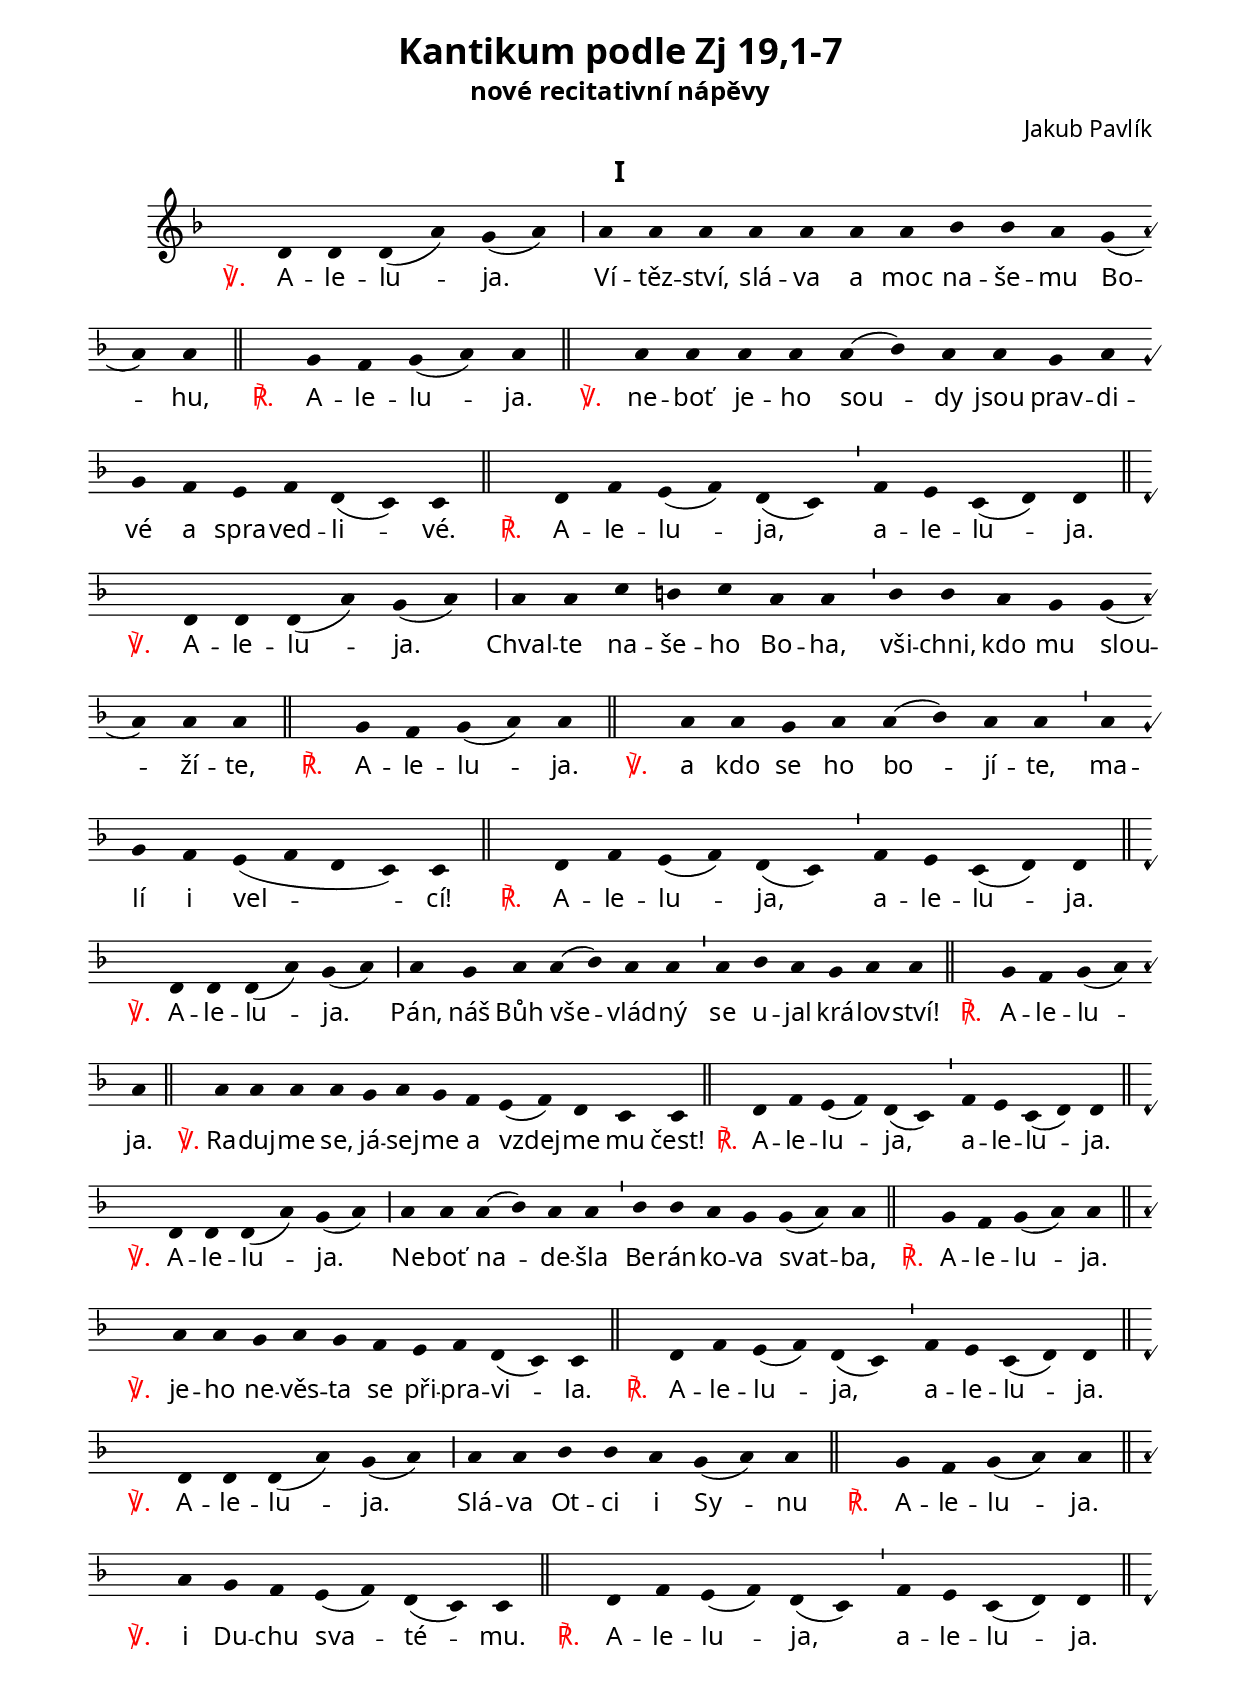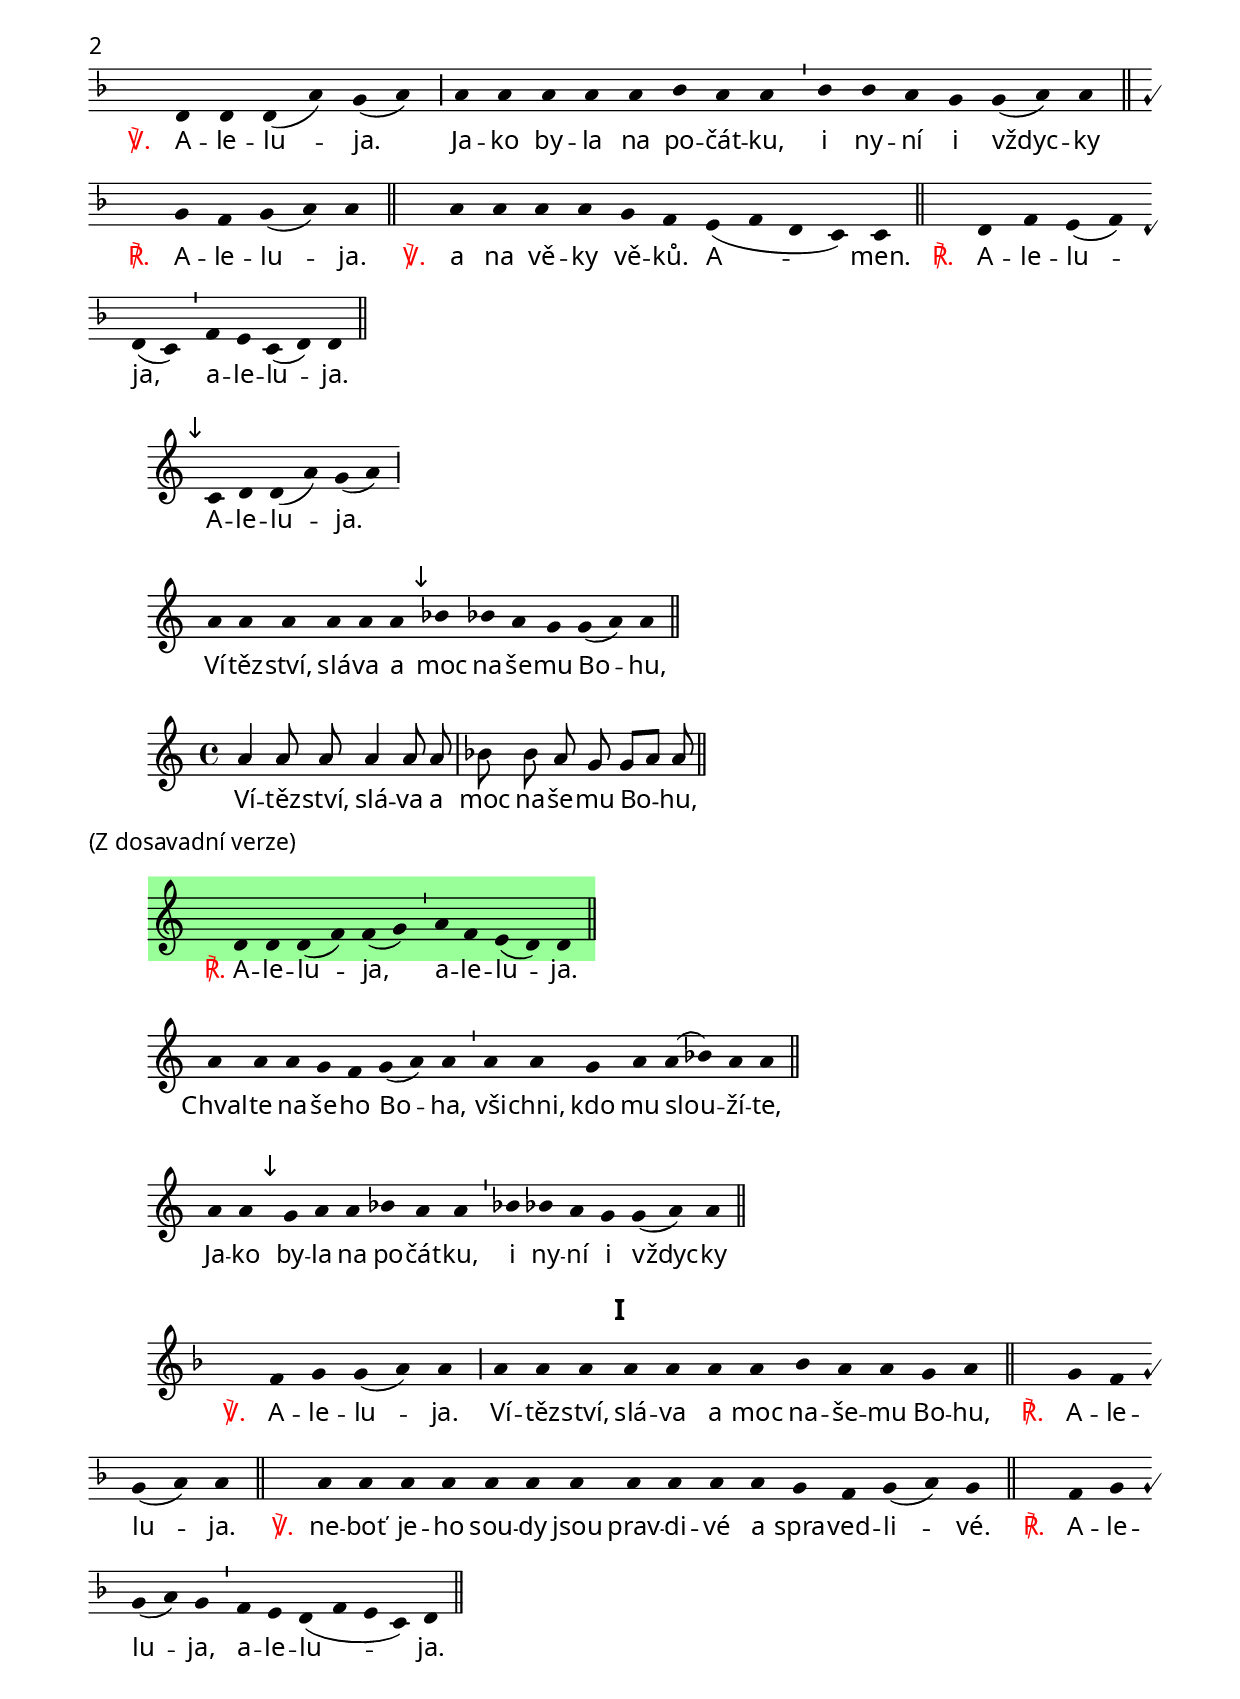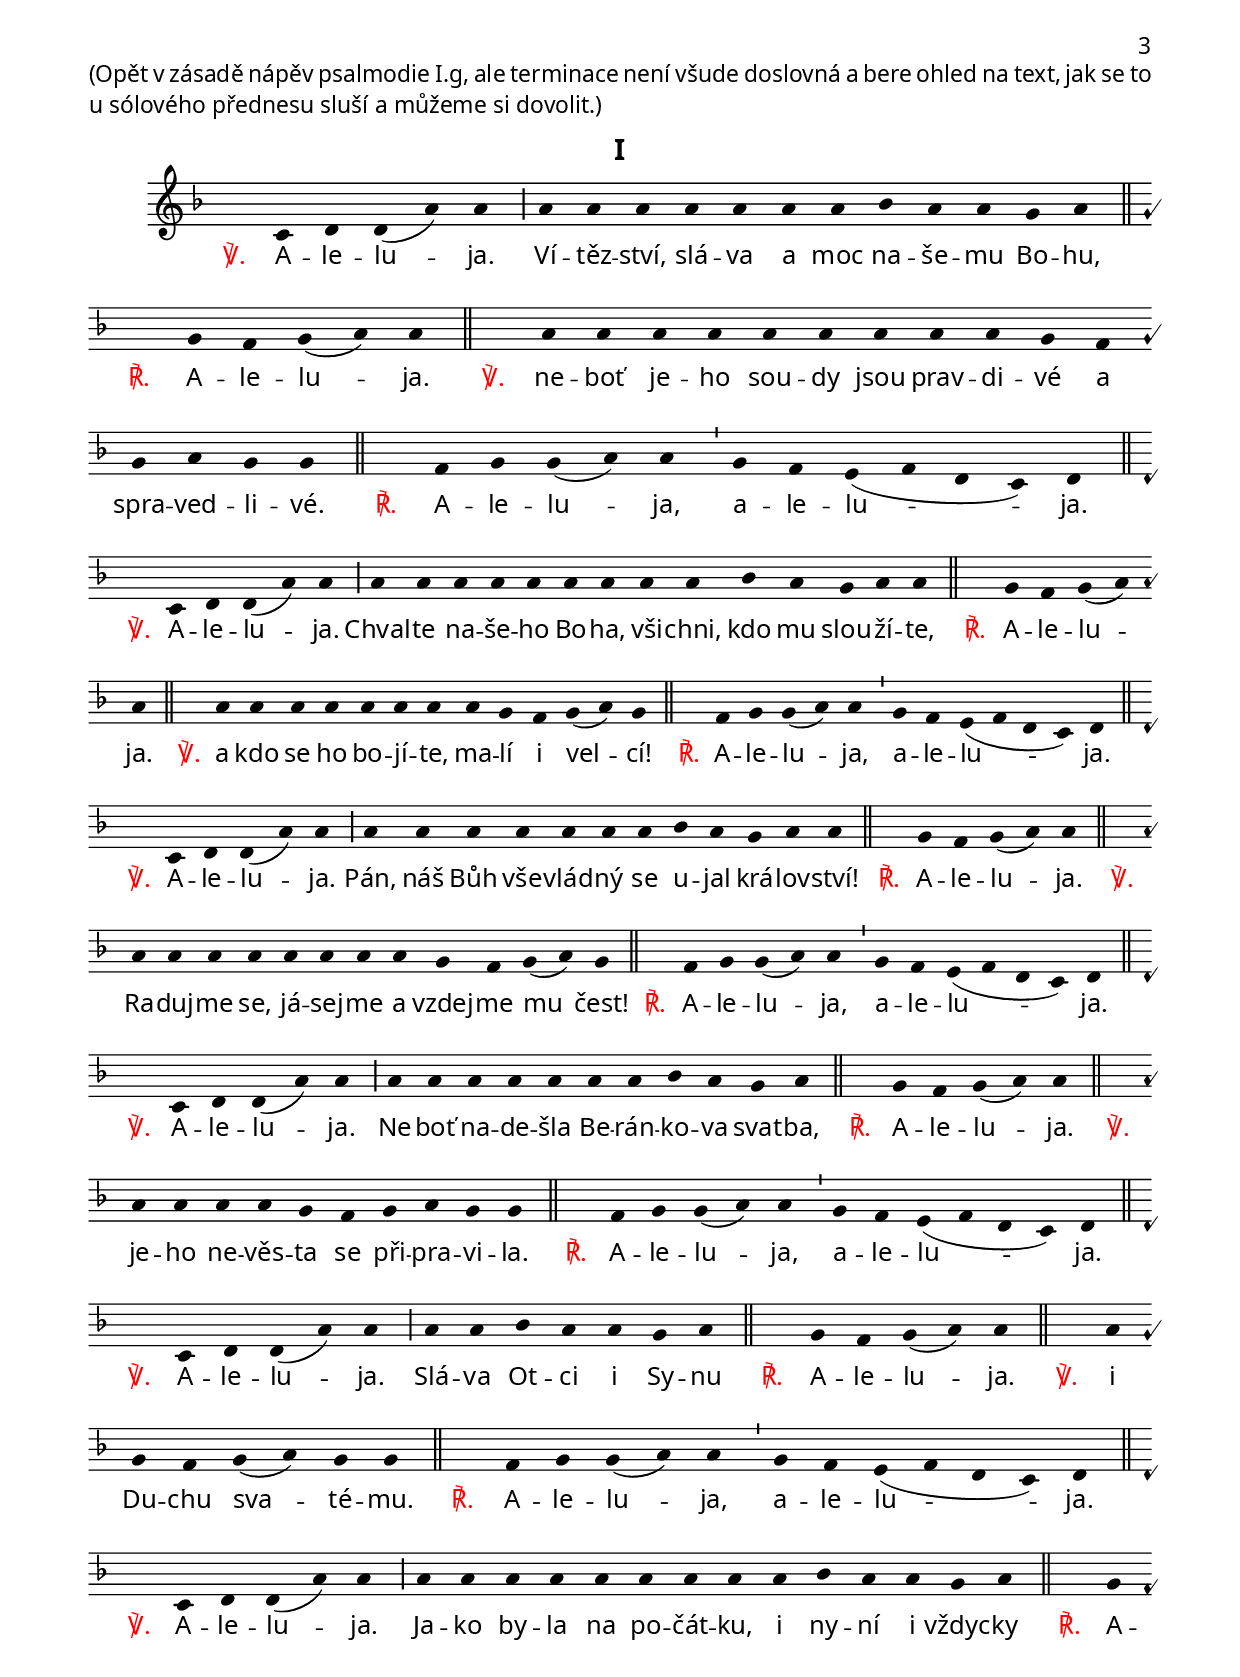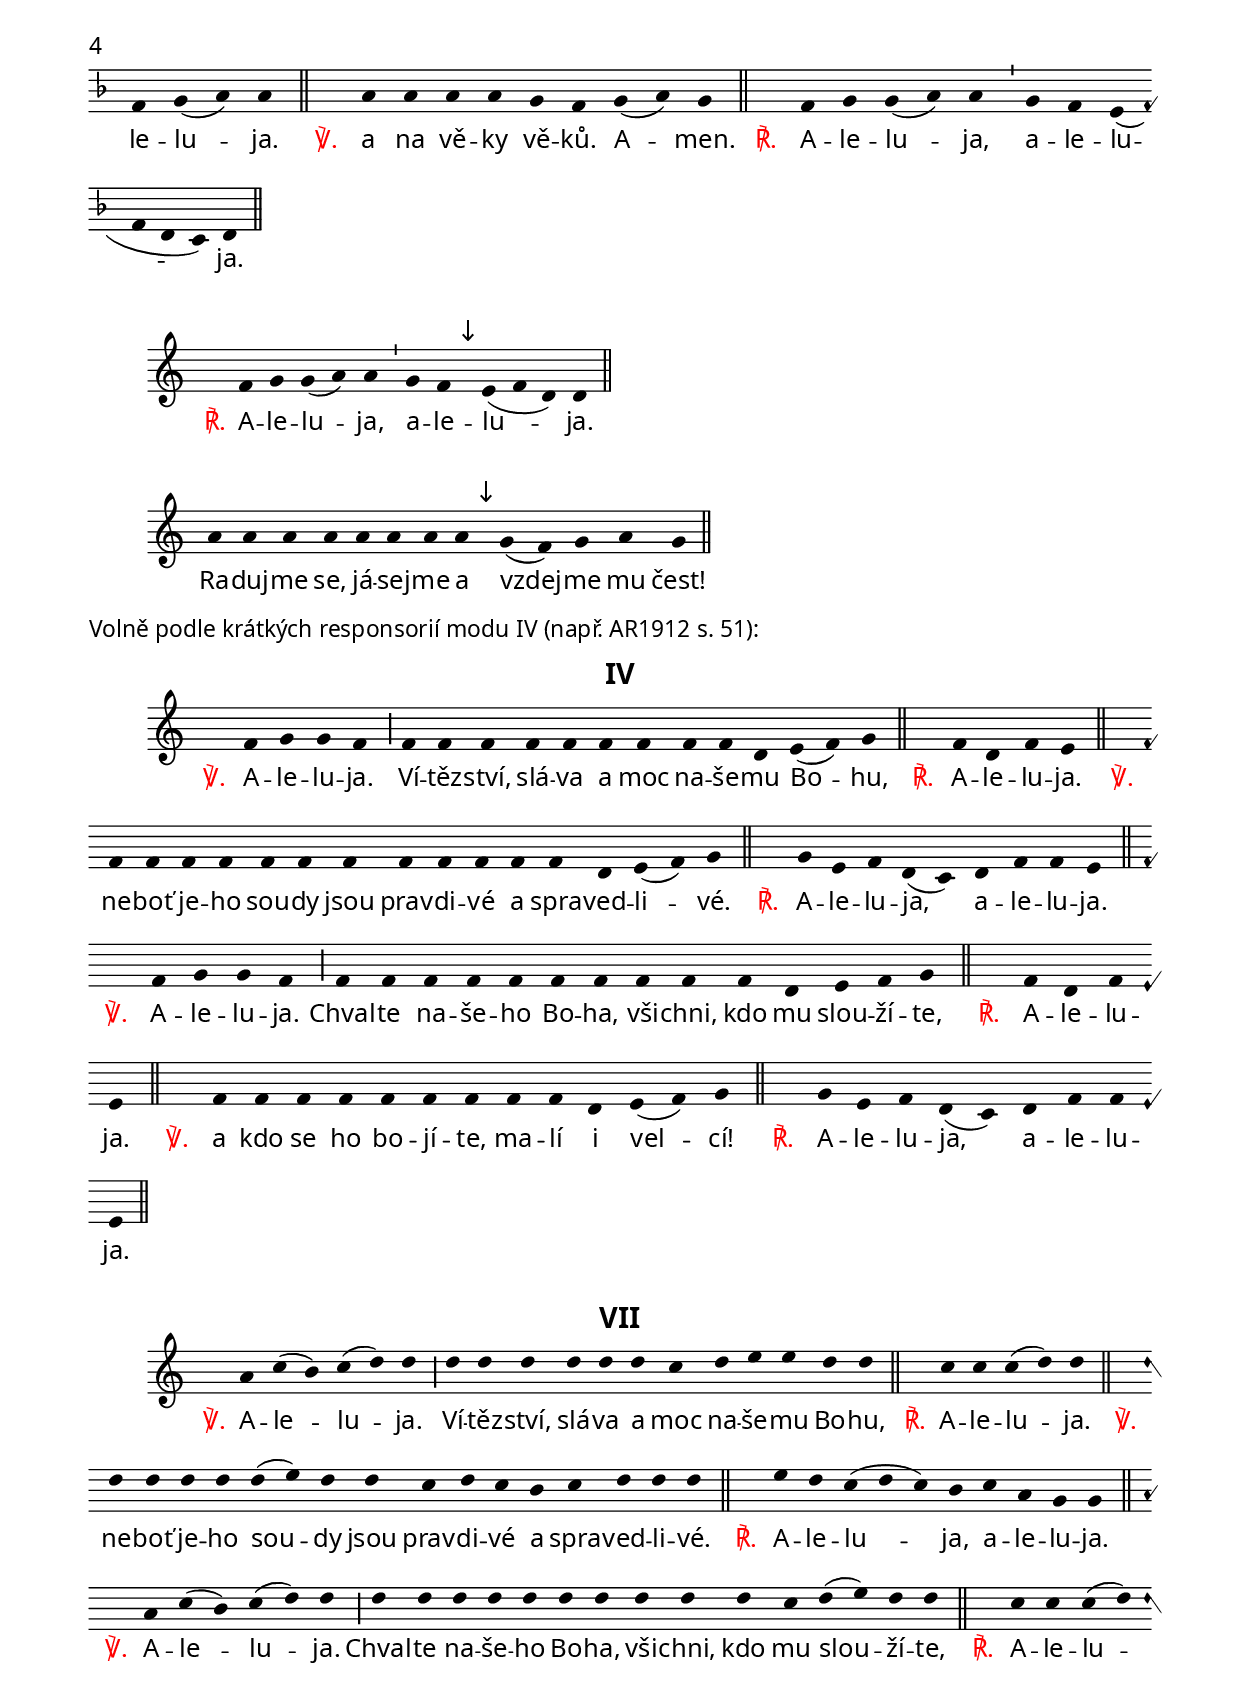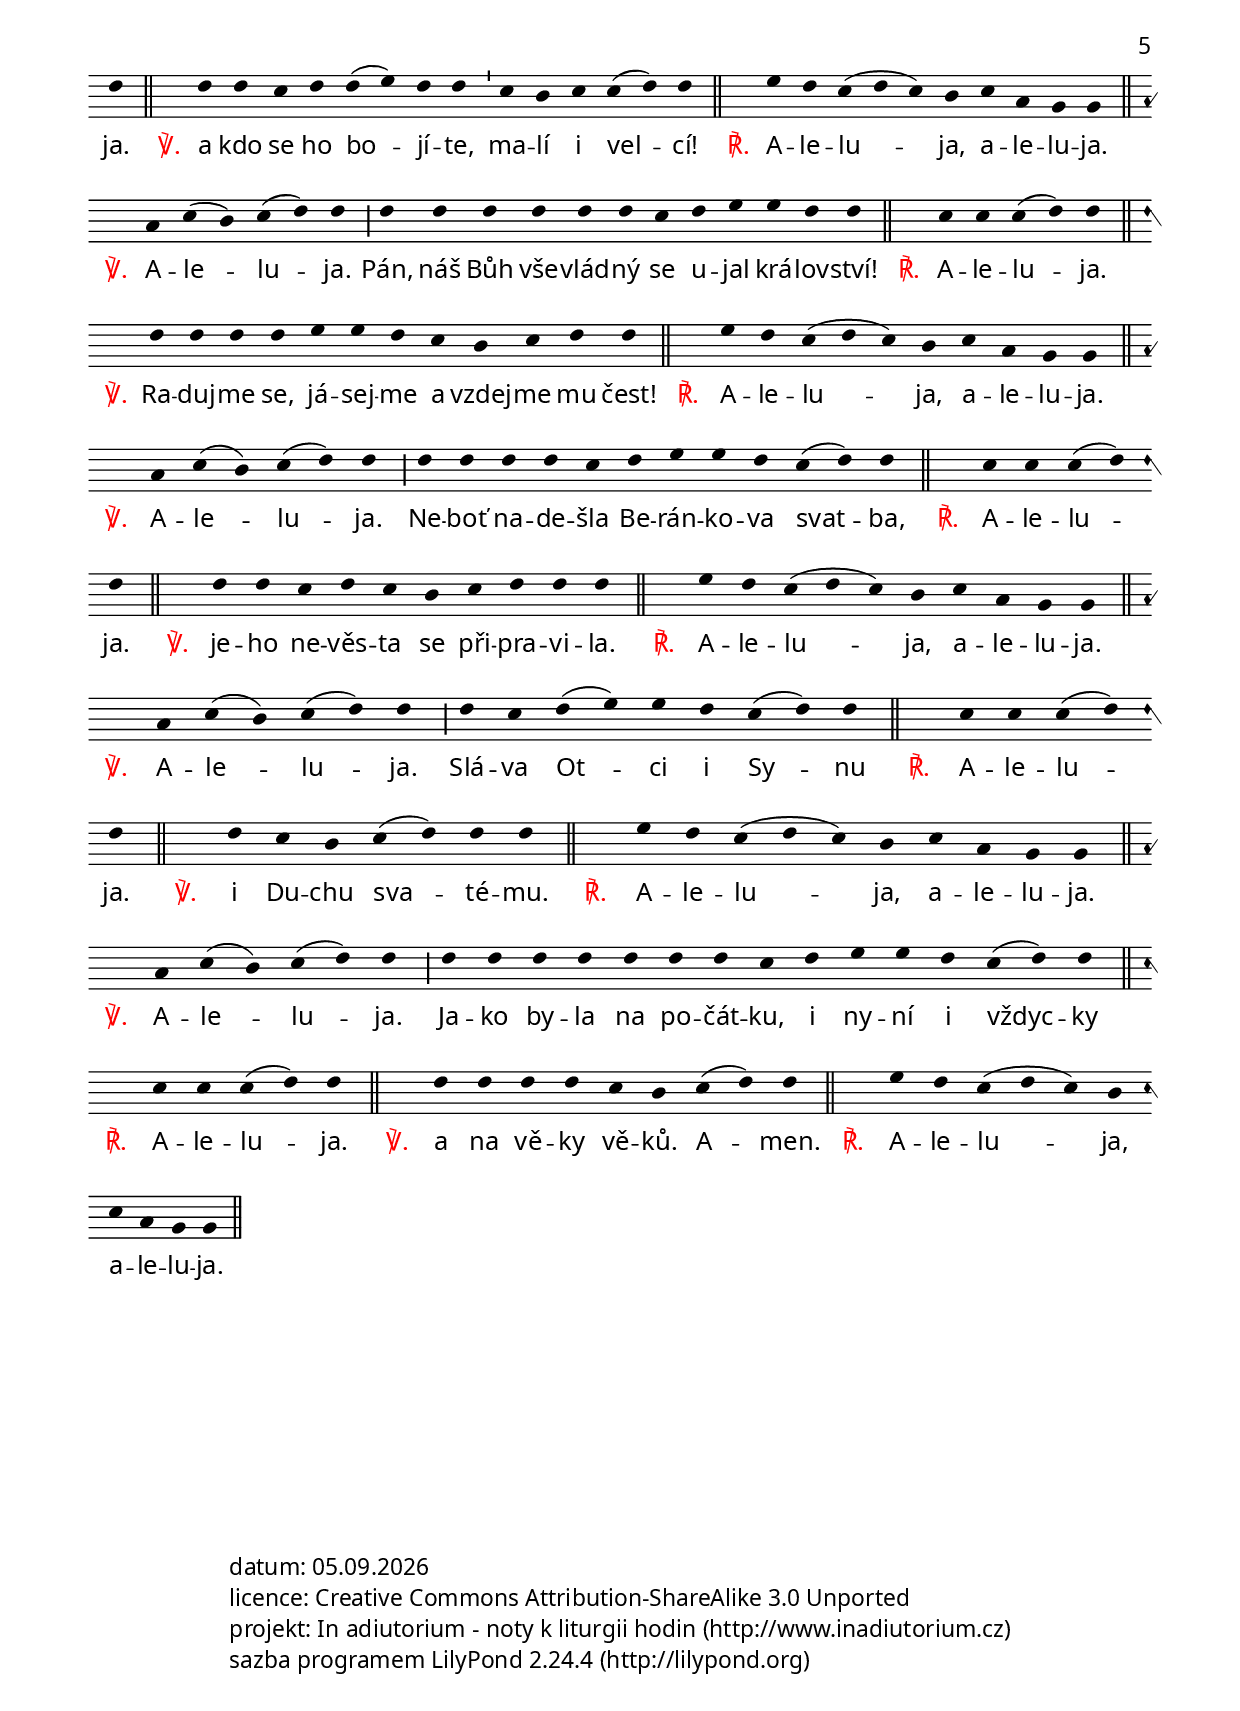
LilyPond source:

\version "2.15.37"

\header {
  title = "Kantikum podle Zj 19,1-7"
  subtitle = "nové recitativní nápěvy"
  composer = "Jakub Pavlík"
}

\include "spolecne.ly"
\version "2.14.0"

ial = \lyricmode { A -- le -- lu -- ja. }
al = \lyricmode { \Response A -- le -- lu -- ja. }
alal = \lyricmode { \Response A -- le -- lu -- ja, a -- le -- lu -- ja. }

kantikumZjXIXverse = \lyricmode {
  \Verse \ial
  Ví -- těz -- ství, slá -- va a moc na -- še -- mu Bo -- hu,
  \al
  \Verse ne -- boť je -- ho sou -- dy jsou prav -- di -- vé a spra -- ved -- li -- vé.
  \alal

  \Verse \ial
  Chval -- te na -- še -- ho Bo -- ha, vši -- chni, kdo mu slou -- ží -- te,
  \al
  \Verse a kdo se ho bo -- jí -- te, ma -- lí i vel -- cí!
  \alal

  \Verse \ial
  Pán, náš Bůh vše -- vlád -- ný se u -- jal krá -- lov -- ství!
  \al
  \Verse Ra -- duj -- me se, já -- sej -- me a vzdej -- me mu čest!
  \alal

  \Verse \ial
  Ne -- boť na -- de -- šla Be -- rán -- ko -- va svat -- ba,
  \al
  \Verse je -- ho ne -- věs -- ta se při -- pra -- vi -- la.
  \alal
}

kantikumZjXIXdoxologie = \lyricmode {
  \Verse \ial
  Slá -- va Ot -- ci i Sy -- nu
  \al
  \Verse i Du -- chu sva -- té -- mu.
  \alal

  \Verse \ial
  Ja -- ko by -- la na po -- čát -- ku, i ny -- ní i vždyc -- ky
  \al
  \Verse a na vě -- ky vě -- ků. A -- men.
  \alal
}


\paper {
  scoreTitleMarkup = \markup\column{
    \huge\bold\fill-line {
      " "
      \concat{
        \fromproperty #'header:modus
      }
      " "
    }

    \fill-line{
      \if \is-development-build \placet
      ""
      \small { \fromproperty #'header:fons_externus }
    }
  }
}

% melodie aleluja
mal = { \bar "||" \neviditelna f f f d c \bar "||" \break }
malal = { \bar "||" \neviditelna a a a( g) g f \breathe d f( g) g f \bar "||" \break }
% text aleluja
ial = \lyricmode { \markup\bold\large\with-color #red {A} -- le -- lu -- ja. }

kantikumZjXIXtext = \lyricmode {
  \kantikumZjXIXverse
  \kantikumZjXIXdoxologie
}

modIial = \relative c' { \neviditelna d d4 d d( a') g( a) \barMaior }
modIal = \relative c'' { \neviditelna g g4 f g( a) a \barFinalis }
modIalal = \relative c' { \neviditelna d  d f e( f) d( c) \barMin f e c( d) d \barFinalis \break }

\score {
  \relative c'' {
    \key f \major
    \choralniRezim

    % Vitezstvi
    \modIial
    a4 a a a a a a bes bes a g( a) a \barFinalis
    \modIal
    \neviditelna a
    a4 a a a a( bes) a a g a g f e f d( c) c \barFinalis
    \modIalal

    % Chvalte naseho Boha
    \modIial
    a'4 a c b c a a \barMin bes bes a g g( a) a a \barFinalis
    \modIal
    \neviditelna a
    a4 a g a a( bes) a a \barMin a g f e( f d c) c \barFinalis
    \modIalal

    % Pan, nas Buh
    \modIial
    a'4 g a a( bes) a a \barMin a bes a g a a \barFinalis
    \modIal
    \neviditelna a
    a4 a a a g a g f e( f) d c c \barFinalis
    \modIalal

    % Nebot nadesla
    \modIial
    a'4 a a( bes) a a \barMin bes bes a g g( a) a \barFinalis
    \modIal
    \neviditelna a
    a4 a g a g f e f d( c) c \barFinalis
    \modIalal

    % Slava
    \modIial
    a'4 a bes bes a g( a) a \barFinalis
    \modIal
    \neviditelna a
    a4 g f e( f) d( c) c \barFinalis
    \modIalal

    % Jako byla
    \modIial
    a'4 a a a a bes a a \barMin bes bes a g g( a) a \barFinalis
    \modIal
    \neviditelna a
    a4 a a a g f e( f d c) c \barFinalis
    \modIalal
  }
  \addlyrics {
    \kantikumZjXIXtext
  }
  \header {
    modus = "I"
    id = "i"
  }
}

\score {
  \relative c' {
    \choralniRezim
    \mark\sipka c4 d d( a') g( a) \barMaior
  }
  \addlyrics {
    A -- le -- lu -- ja.
  }
}

\score {
  \relative c'' {
    \choralniRezim
    a4 a a a a a \mark\sipka bes bes a g g( a) a \barFinalis
  }
  \addlyrics {
    Ví -- těz -- ství, slá -- va a moc na -- še -- mu Bo -- hu,
  }
}

\score {
  \relative c'' {
    \autoBeamOff
    a4 a8 a a4 a8 a bes bes a g g[ a] a \barFinalis
  }
  \addlyrics {
    Ví -- těz -- ství, slá -- va a moc na -- še -- mu Bo -- hu,
  }
}

\markup{(Z dosavadní verze)}
\score {
  \relative c' {
    \zvyraznovacZelenyII
    \choralniRezim
    \neviditelna d d4 d d( f) f( g) \barMin a f e( d) d \barFinalis
  }
  \addlyrics {
    \Response A -- le -- lu -- ja, a -- le -- lu -- ja.
  }
}

\score {
  \relative c'' {
    \choralniRezim
    a4 a a g f g( a) a \barMin a a g a a( bes) a a \barFinalis
  }
  \addlyrics {
    Chval -- te na -- še -- ho Bo -- ha, vši -- chni, kdo mu slou -- ží -- te,
  }
}

\score {
  \relative c' {
    \choralniRezim
    a'4 a \mark\sipka g a a bes a a \barMin bes bes a g g( a) a \barFinalis
  }
  \addlyrics {
    Ja -- ko by -- la na po -- čát -- ku, i ny -- ní i vždyc -- ky
  }
}

modIial = \relative c' { \neviditelna f f4 g g( a) a \barMaior }
modIal = \relative c'' { \neviditelna g g4 f g( a) a \barFinalis }
modIalal = \relative c' { \neviditelna f f4 g g( a) g \barMin f e d( f e c) d \barFinalis \break }

\score {
  \relative c'' {
    \key f \major
    \choralniRezim

    % Vitezstvi
    \modIial
    a4 a a a a a a bes a a g a \barFinalis
    \modIal
    \neviditelna a
    a4 a a a a a a a a a a g f g( a) g \barFinalis
    \modIalal
  }
  \addlyrics {
    \kantikumZjXIXtext
  }
  \header {
    modus = "I"
    id = "i"
  }
}

\markup\justify{
  (Opět v zásadě nápěv psalmodie I.g, ale terminace není všude doslovná
  a bere ohled na text, jak se to u sólového přednesu sluší
  a můžeme si dovolit.)
}
modIial = \relative c' { \neviditelna d c4 d d( a') a \barMaior }
modIal = \relative c'' { \neviditelna g g4 f g( a) a \barFinalis }
modIalal = \relative c' { \neviditelna f f4 g g( a) a \barMin g f e( f d c) d \barFinalis \break }

\score {
  \relative c'' {
    \key f \major
    \choralniRezim

    % Vitezstvi
    \modIial
    a4 a a a a a a bes a a g a \barFinalis
    \modIal
    \neviditelna a
    a4 a a a a a a a a g f g a g g \barFinalis
    \modIalal

    % Chvalte naseho Boha
    \modIial
    a4 a a a a a a a a bes a g a a \barFinalis
    \modIal
    \neviditelna a
    a a a a a a a a g f g( a) g \barFinalis
    \modIalal

    % Pan, nas Buh
    \modIial
    a4 a a a a a a bes a g a a \barFinalis
    \modIal
    \neviditelna a
    a4 a a a a a a a g f g( a) g \barFinalis
    \modIalal

    % Nebot nadesla
    \modIial
    a4 a a a a a a bes a g a \barFinalis
    \modIal
    \neviditelna a
    a4 a a a g f g a g g \barFinalis
    \modIalal

    % Slava
    \modIial
    a4 a bes a a g a \barFinalis
    \modIal
    \neviditelna a
    a4 g f g( a) g g \barFinalis
    \modIalal

    % Jako byla
    \modIial
    a4 a a a a a a a a bes a a g a \barFinalis
    \modIal
    \neviditelna a
    a4 a a a g f g( a) g \barFinalis
    \modIalal
  }
  \addlyrics {
    \kantikumZjXIXtext
  }
  \header {
    modus = "I"
    id = "i"
  }
}

\score {
  \relative c' {
    \choralniRezim
    \neviditelna f f4 g g( a) a \barMin g f \mark\sipka e( f d) d \barFinalis
  }
  \addlyrics {
    \Response A -- le -- lu -- ja, a -- le -- lu -- ja.
  }
}

\score {
  \relative c'' {
    \choralniRezim
    a4 a a a a a a a \mark\sipka g( f) g a g \barFinalis
  }
  \addlyrics {
    Ra -- duj -- me se, já -- sej -- me a vzdej -- me mu čest!
  }
}

\markup\justify{
  Volně podle krátkých responsorií modu IV (např. AR1912 s. 51):
}
modIVial = \relative c' { \neviditelna f f4 g g f \barMaior }
modIVal = \relative c' { \neviditelna f f4 d f e \barFinalis }
modIValal = \relative c' { \neviditelna f g4 e f d( c) d f f e \barFinalis \break }

\score {
  \relative c' {
    \choralniRezim

    % Vitezstvi
    \modIVial
    f4 f f f f f f f f d e( f) g \barFinalis
    \modIVal
    \neviditelna f
    f4 f f f f f f f f f f f d e( f) g \barFinalis
    \modIValal

    % Chvalte naseho Boha
    \modIVial
    f4 f f f f f f f f f d e f g \barFinalis
    \modIVal
    \neviditelna f
    f4 f f f f f f f f d e( f) g \barFinalis
    \modIValal
  }
  \addlyrics {
    \kantikumZjXIXtext
  }
  \header {
    modus = "IV"
    id = "iv"
  }
}

modVIIial = \relative c'' { \neviditelna a a4 c( b) c( d) d \barMaior }
modVIIal = \relative c'' { \neviditelna c c4 c c( d) d \barFinalis }
modVIIalal = \relative c'' { \neviditelna d e4 d c( d c) b c a g g \barFinalis \break }

\score {
  \relative c'' {
    \choralniRezim

    % Vitezstvi
    \modVIIial
    d4 d d d d d c d e e d d \barFinalis
    \modVIIal
    \neviditelna d
    d4 d d d d( e) d d c d c b c d d d \barFinalis
    \modVIIalal

    % Chvalte naseho Boha
    \modVIIial
    d4 d d d d d d d d d c d( e) d d \barFinalis
    \modVIIal
    \neviditelna d
    d4 d c d d( e) d d \barMin c b c c( d) d \barFinalis
    \modVIIalal

    % Pan, nas Buh
    \modVIIial
    d4 d d d d d c d e e d d \barFinalis
    \modVIIal
    \neviditelna d
    d4 d d d e e d c b c d d \barFinalis
    \modVIIalal

    % Nebot nadesla
    \modVIIial
    d4 d d d c d e e d c( d) d \barFinalis
    \modVIIal
    \neviditelna d
    d4 d c d c b c d d d \barFinalis
    \modVIIalal

    % Slava
    \modVIIial
    d4 c d( e) e d c( d) d \barFinalis
    \modVIIal
    \neviditelna d
    d4 c b c( d) d d \barFinalis
    \modVIIalal

    % Jako byla
    \modVIIial
    d4 d d d d d d c d e e d c( d) d \barFinalis
    \modVIIal
    \neviditelna d
    d4 d d d c b c( d) d \barFinalis
    \modVIIalal
  }
  \addlyrics {
    \kantikumZjXIXtext
  }
  \header {
    modus = "VII"
    id = "vi"
  }
}
